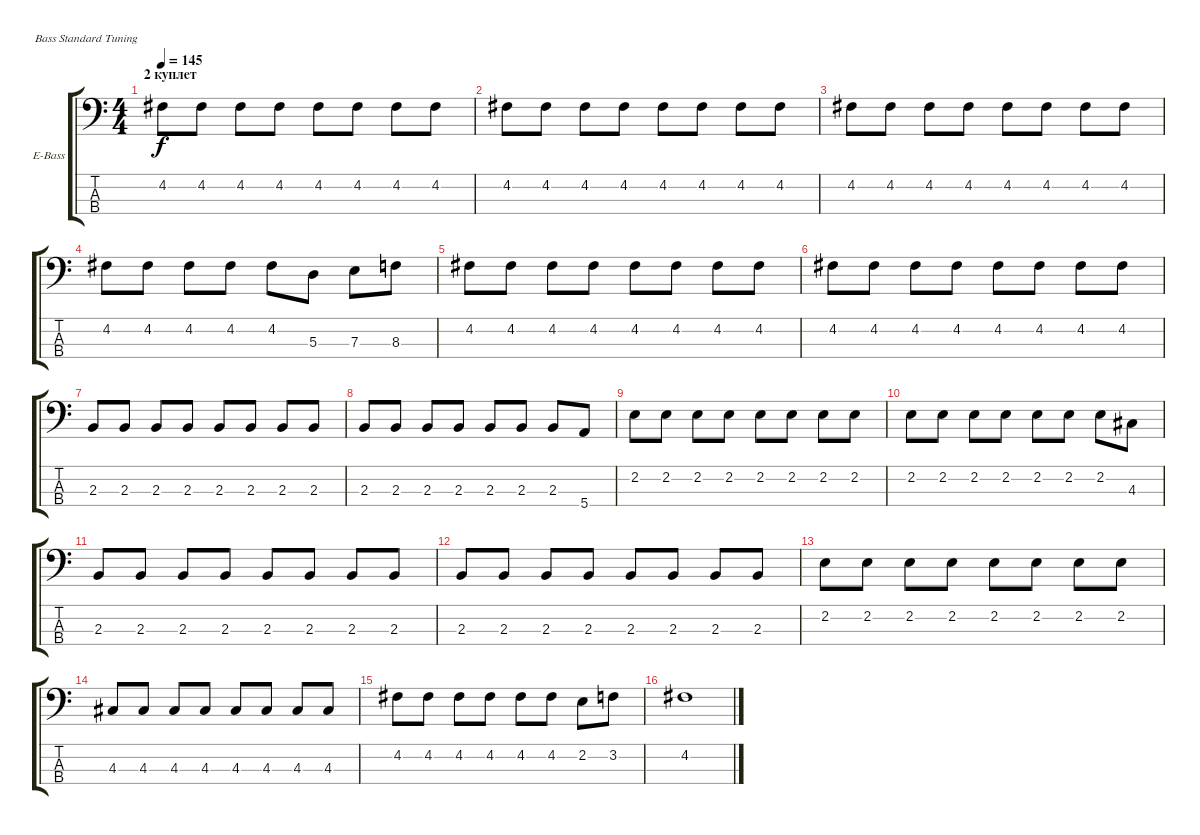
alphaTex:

\defaultSystemsLayout 4
\bracketExtendMode groupsimilarinstruments
\firstSystemTrackNameOrientation horizontal
\otherSystemsTrackNameOrientation horizontal
\track ("Electric Bass" "E-Bass") {instrument electricbassfinger}
\staff {score tabs}
\tuning (G2 D2 A1 E1)
\ts (4 4)
\section ("" "2 куплет")
\tempo 145
\clef f4
\ks c
4.2.8{dy f} 4.2.8 4.2.8 4.2.8 4.2.8 4.2.8 4.2.8 4.2.8 |
4.2.8 4.2.8 4.2.8 4.2.8 4.2.8 4.2.8 4.2.8 4.2.8 |
4.2.8 4.2.8 4.2.8 4.2.8 4.2.8 4.2.8 4.2.8 4.2.8 |
4.2.8 4.2.8 4.2.8 4.2.8 4.2.8 5.3.8 7.3.8 8.3.8 |
4.2.8 4.2.8 4.2.8 4.2.8 4.2.8 4.2.8 4.2.8 4.2.8 |
4.2.8 4.2.8 4.2.8 4.2.8 4.2.8 4.2.8 4.2.8 4.2.8 |
2.3.8 2.3.8 2.3.8 2.3.8 2.3.8 2.3.8 2.3.8 2.3.8 |
2.3.8 2.3.8 2.3.8 2.3.8 2.3.8 2.3.8 2.3.8 5.4.8 |
2.2.8 2.2.8 2.2.8 2.2.8 2.2.8 2.2.8 2.2.8 2.2.8 |
2.2.8 2.2.8 2.2.8 2.2.8 2.2.8 2.2.8 2.2.8 4.3.8 |
2.3.8 2.3.8 2.3.8 2.3.8 2.3.8 2.3.8 2.3.8 2.3.8 |
2.3.8 2.3.8 2.3.8 2.3.8 2.3.8 2.3.8 2.3.8 2.3.8 |
2.2.8 2.2.8 2.2.8 2.2.8 2.2.8 2.2.8 2.2.8 2.2.8 |
4.3.8 4.3.8 4.3.8 4.3.8 4.3.8 4.3.8 4.3.8 4.3.8 |
4.2.8 4.2.8 4.2.8 4.2.8 4.2.8 4.2.8 2.2.8 3.2.8 |
4.2.1
